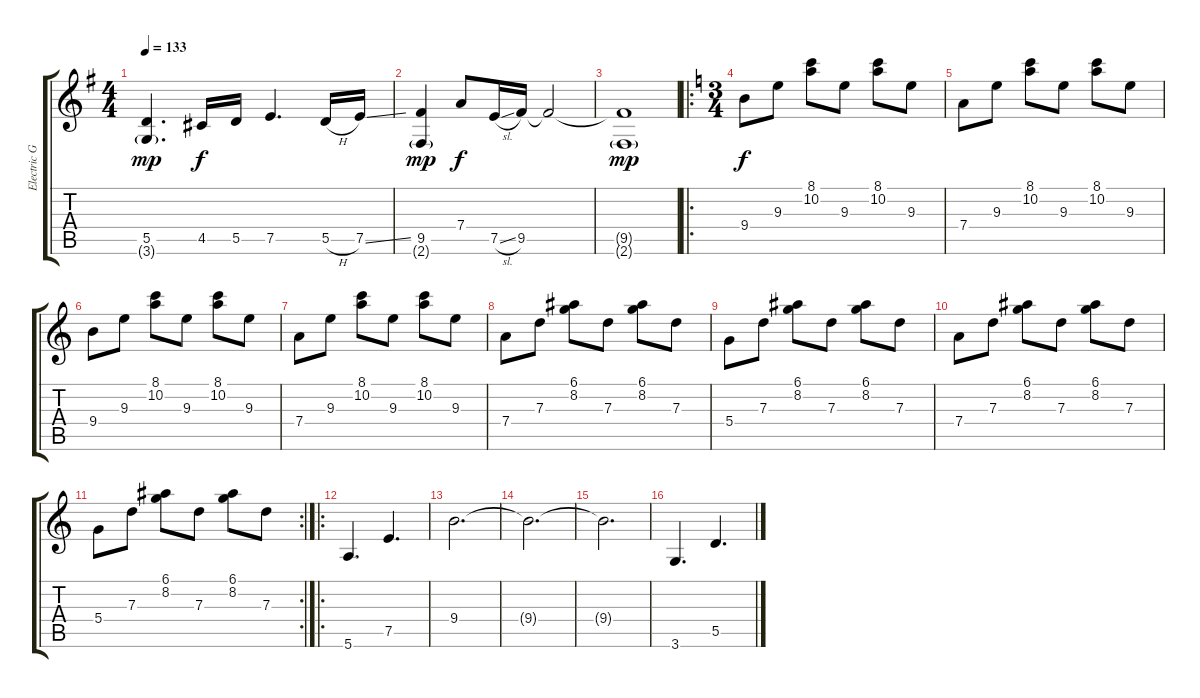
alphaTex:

\track ("Electric Guitar" "Electric G") {instrument electricguitarclean}
\staff {score tabs}
\tuning (E4 B3 G3 D3 A2 E2) {hide}
\ts (4 4)
\tempo 133
\clef g2
\ks eminor
(5.5 3.6{g}).4{d dy mp} 4.5.16{dy f} 5.5.16 7.5.4{d} 5.5{h}.16 7.5{ss}.16 |
(9.5 2.6{g}).4{dy mp} 7.4.8{dy f} 7.5{sl}.16 9.5.16 9.5{t}.2 |
(9.5{t} 2.6{g}).1{dy mp} |
\ro
\ts (3 4)
\ks aminor
9.4.8{dy f volume 0} 9.3.8 (8.1 10.2).8 9.3.8 (8.1 10.2).8 9.3.8 |
7.4.8 9.3.8 (8.1 10.2).8 9.3.8 (8.1 10.2).8 9.3.8 |
9.4.8 9.3.8 (8.1 10.2).8 9.3.8 (8.1 10.2).8 9.3.8 |
7.4.8 9.3.8 (8.1 10.2).8 9.3.8 (8.1 10.2).8 9.3.8 |
7.4.8 7.3.8 (6.1 8.2).8 7.3.8 (6.1 8.2).8 7.3.8 |
5.4.8 7.3.8 (6.1 8.2).8 7.3.8 (6.1 8.2).8 7.3.8 |
7.4.8 7.3.8 (6.1 8.2).8 7.3.8 (6.1 8.2).8 7.3.8 |
\rc 2
5.4.8 7.3.8 (6.1 8.2).8 7.3.8 (6.1 8.2).8 7.3.8 |
\ro
5.6.4{d} 7.5.4{d} |
9.4.2{d} |
9.4{t}.2{d} |
9.4{t}.2{d} |
3.6.4{d} 5.5.4{d}
